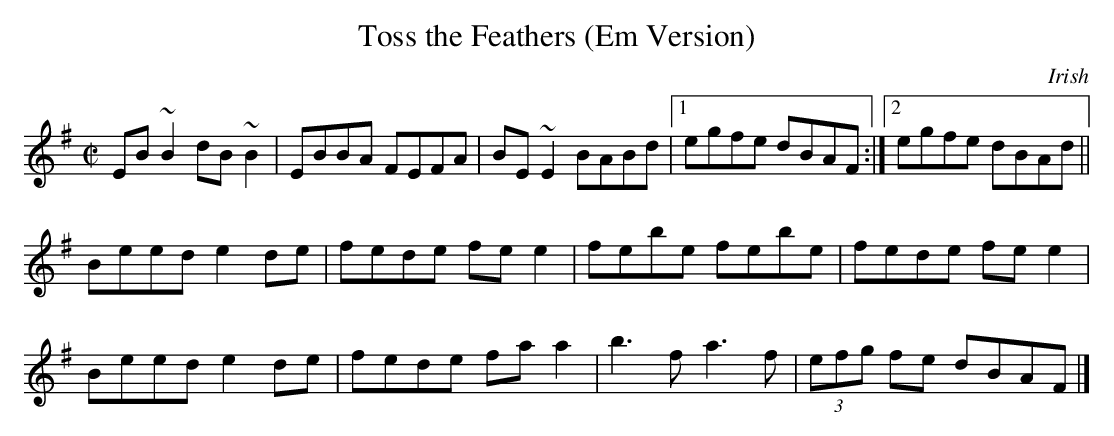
X:1
T:Toss the Feathers (Em Version)
M:C|
K:G
EB ~B2 dB ~B2 | EBBA FEFA | BE ~E2 BABd |1 egfe dBAF :|2 egfe dBAd ||
Beed e2 de | fede fe e2 | febe febe | fede fe e2 |
Beed e2 de | fede fa a2 | b3 f a3 f | (3efg fe dBAF |]
